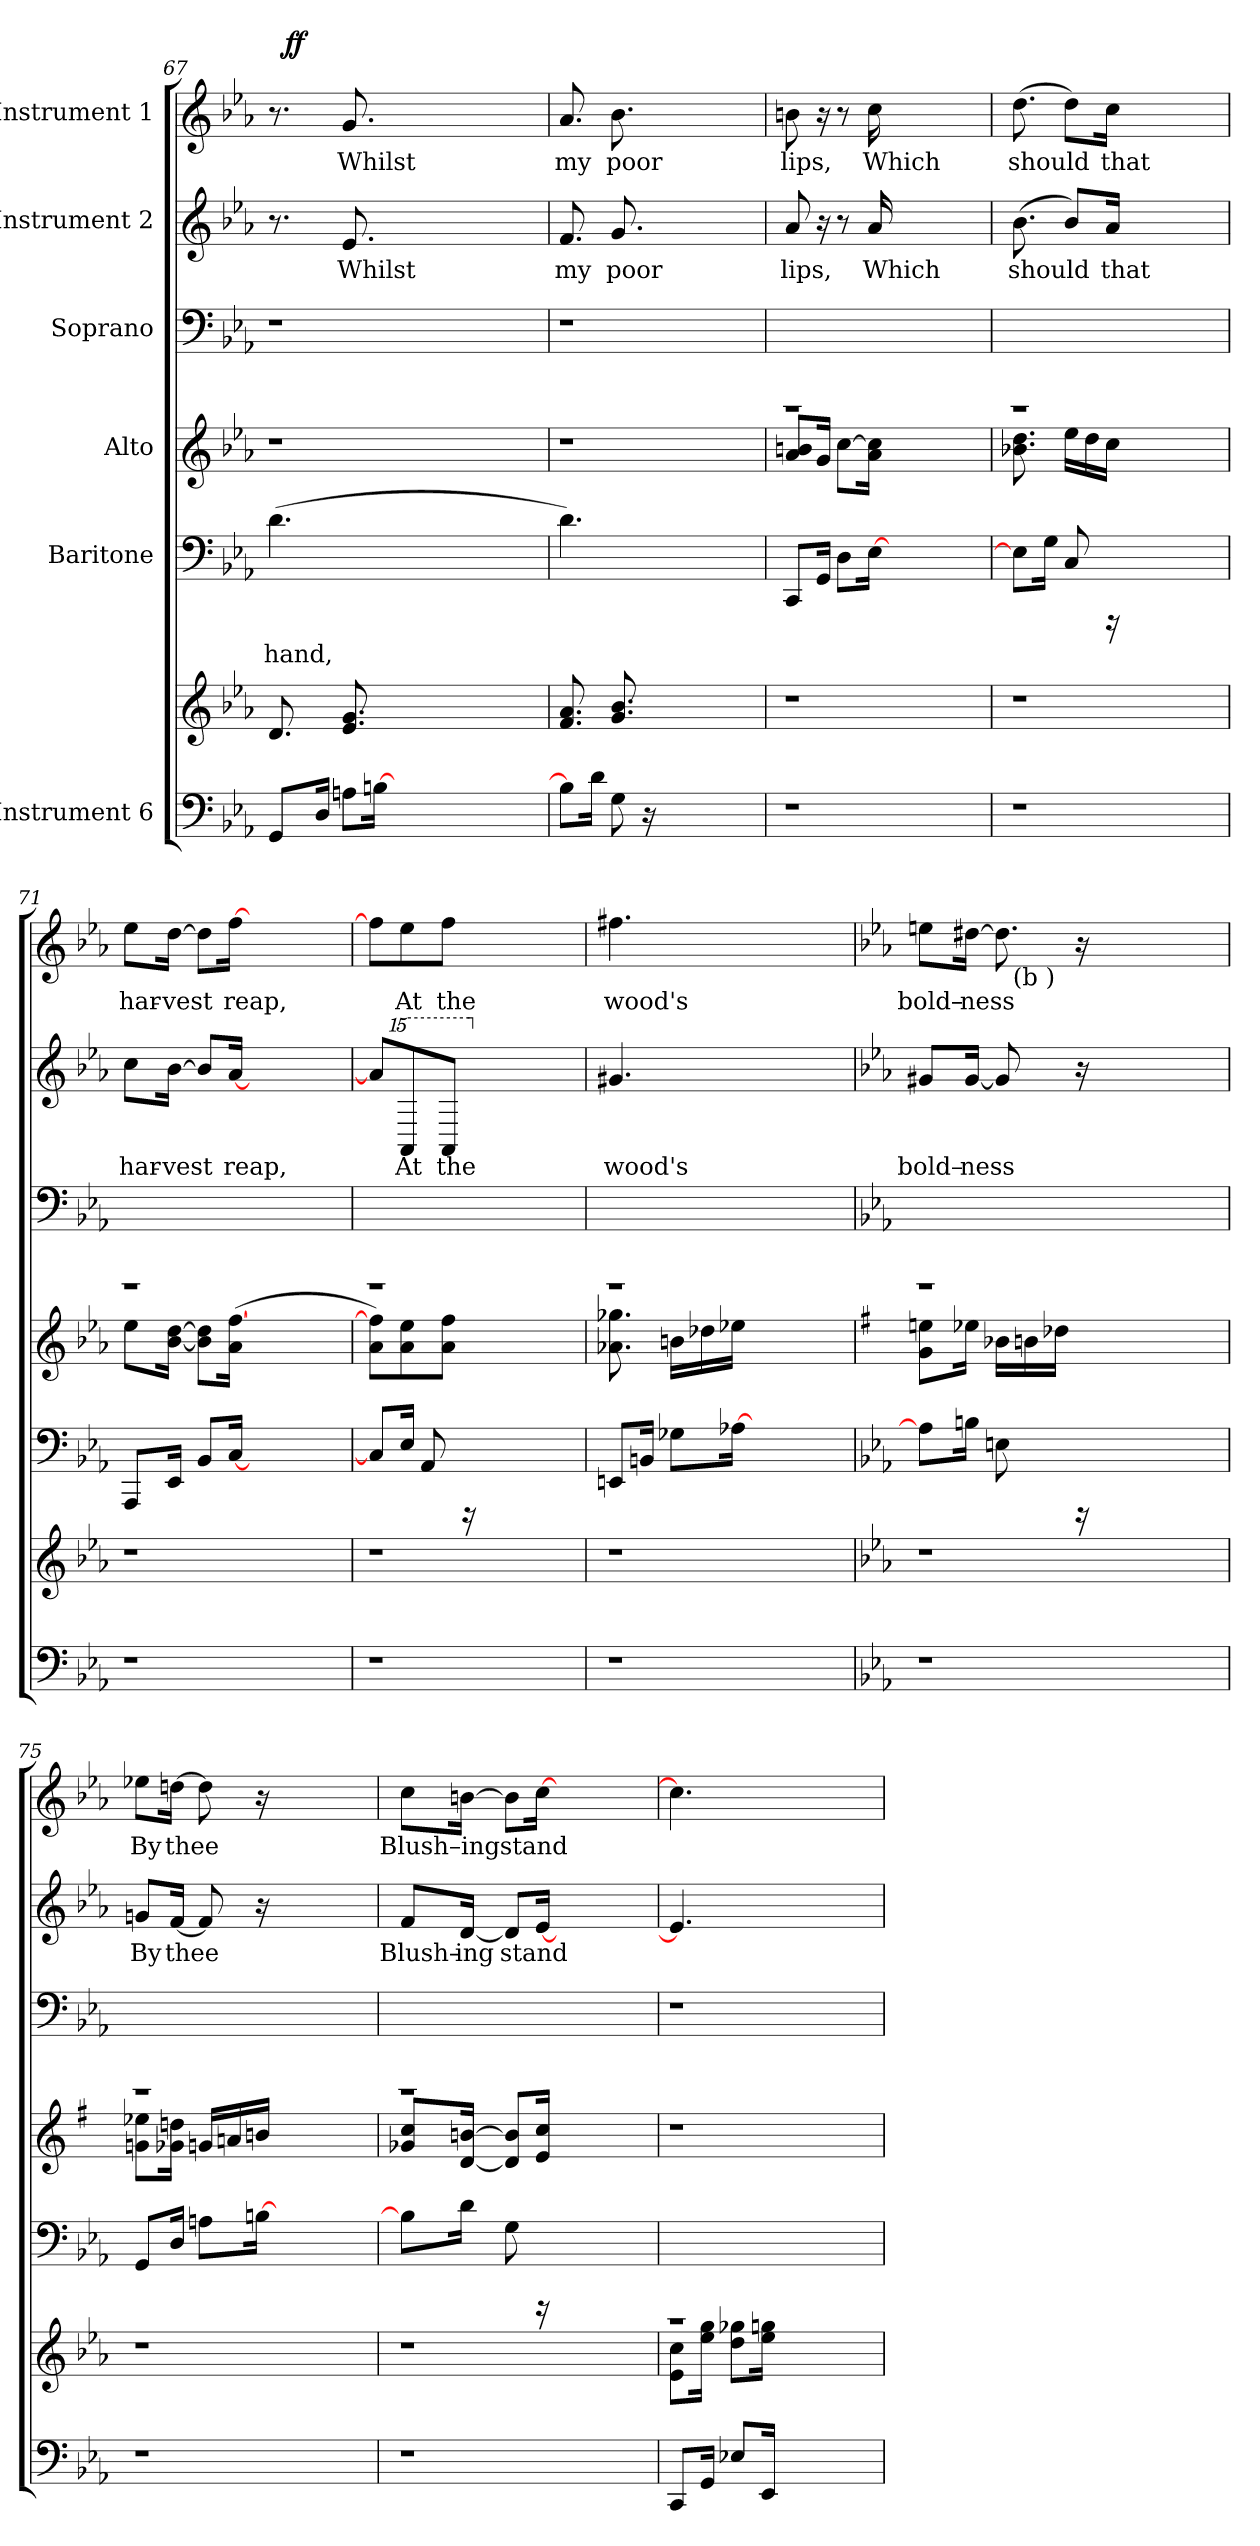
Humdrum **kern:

**kern	**kern	**kern	**text	**kern	**kern	**kern	**text	**kern	**text	**dynam
*part6	*part6	*part5	*part5	*part4	*part3	*part2	*part2	*part1	*part1	*part1
*staff7	*staff6	*staff5	*staff5	*staff4	*staff3	*staff2	*staff2	*staff1	*staff1	*staff1
*I"Instrument 6	*	*I"Baritone	*	*I"Alto	*I"Soprano	*I"Instrument 2	*	*I"Instrument 1	*	*
*clefF4	*clefG2	*clefF4	*	*clefG2	*clefF4	*clefG2	*	*clefG2	*	*
*ITrd2c3	*ITrd2c3	*ITrd2c3	*	*ITrd2c3	*	*	*	*	*	*
*k[]	*k[]	*k[]	*	*k[]	*k[b-e-a-]	*k[b-e-a-]	*	*k[b-e-a-]	*	*
*C:	*C:	*C:	*	*C:	*E-:	*E-:	*	*E-:	*	*
=67	=67	=67	=67	=67	=67	=67	=67	=67	=67	=67
!	!	!	!LO:LY:b	!	!	!	!	!	!	!
*	*	*	*	*	*	*	*	*^	*	*
*	*	*	*	*	*	*	*	*	*^	*	*
8EE/L	8.B/	(<4.B\	hand,	1r	1r	8.r	.	8.r	32.ryy	16ryy	.	.
!	!	!	!	!	!	!	!	!	!	!	!	!LO:DY:b
.	.	.	.	.	.	.	.	.	2ryy	.	.	f
!	!	!	!	!	!	!	!	!	!	!	!	!LO:DY:a
.	.	.	.	.	.	.	.	.	.	2...ryy	.	f
16BB/J	.	.	.	.	.	.	.	.	.	.	.	.
!	!	!	!	!	!	!	!LO:LY:b:cj	!	!	!	!LO:LY:b:cj	!
8F#X\L	8.c/ 8.e/	.	.	.	.	8.e-/	Whilst	8.g/	.	.	Whilst	.
[<16G#X\J	.	.	.	.	.	.	.	.	.	.	.	.
2ryy	2ryy	2ryy	.	.	.	2ryy	.	2ryy	.	.	.	.
.	.	.	.	.	.	.	.	.	4ryy	.	.	.
.	.	.	.	.	.	.	.	.	8ryy	.	.	.
8ryy	8ryy	8ryy	.	.	.	8ryy	.	8ryy	.	.	.	.
.	.	.	.	.	.	.	.	.	16ryy	.	.	.
.	.	.	.	.	.	.	.	.	64ryy	.	.	.
=68	=68	=68	=68	=68	=68	=68	=68	=68	=68	=68	=68	=68
!	!	!	!	!	!	!	!LO:LY:b:cj	!	!	!	!LO:LY:b:cj	!
*	*	*	*	*	*	*	*	*v	*v	*v	*	*
8G#\L]	8.d/ 8.f/	4.B\)	.	1r	1r	8.f/	my	8.a-/	my	.
16B\J	.	.	.	.	.	.	.	.	.	.
!	!	!	!	!	!	!	!LO:LY:b:cj	!	!LO:LY:b:cj	!
8E\	8.e/ 8.g/	.	.	.	.	8.g/	poor	8.b-\	poor	.
16rC	.	.	.	.	.	.	.	.	.	.
2ryy	2ryy	2ryy	.	.	.	2ryy	.	2ryy	.	.
8ryy	8ryy	8ryy	.	.	.	8ryy	.	8ryy	.	.
!!LO:LB:g=z
=69	=69	=69	=69	=69	=69	=69	=69	=69	=69	=69
!	!	!	!	!	!LO:N:vis=1	!	!LO:LY:b:cj	!	!LO:LY:b:cj	!
1r	1r	8AAA/L	.	8f/ 8g#X/L	1rEEE	8a-/	lips,	8bn\	lips,	.
.	.	16EE/J	.	16e/J	.	16ra	.	16ra	.	.
.	.	8BB\L	.	[>8a\L	.	8r	.	8r	.	.
!	!	!	!	!	!	!	!LO:LY:b:cj	!	!LO:LY:b:cj	!
.	.	[<16C\J	.	16a\] 16f\J	.	16a-/	Which	16cc\	Which	.
.	.	2ryy	.	2ryy	.	2ryy	.	2ryy	.	.
.	.	8ryy	.	8ryy	.	8ryy	.	8ryy	.	.
=70	=70	=70	=70	=70	=70	=70	=70	=70	=70	=70
!	!	!	!	!	!LO:N:vis=1	!	!LO:LY:b	!	!LO:LY:b	!
1r	1r	8C\L]	.	8.b\ 8.gn\	1rEEE	(>8.b-\	should	(>8.dd\	should	.
.	.	16E\J	.	.	.	.	.	.	.	.
.	.	8AA/	.	16cc\L	.	8b-/L)	.	8dd\L)	.	.
.	.	.	.	16b\	.	.	.	.	.	.
!	!	!	!	!	!	!	!LO:LY:b:cj	!	!LO:LY:b:cj	!
.	.	16rEEE	.	16a\J	.	16a-/J	that	16cc\J	that	.
.	.	2ryy	.	2ryy	.	2ryy	.	2ryy	.	.
.	.	8ryy	.	8ryy	.	8ryy	.	8ryy	.	.
=71	=71	=71	=71	=71	=71	=71	=71	=71	=71	=71
!	!	!	!	!	!LO:N:vis=1	!	!LO:LY:b:cj	!	!LO:LY:b:cj	!
1r	1r	8FFF/L	.	8cc\L	1rEEE	8cc\L	har-	8ee-\L	har-	.
!	!	!	!	!	!	!	!LO:LY:b	!	!LO:LY:b	!
.	.	16CC/J	.	[>16b\ [<16g\J	.	[>16b-\J	-vest	[>16dd\J	-vest	.
.	.	8GG/L	.	8b\] 8g\]L	.	8b-/L]	.	8dd\L]	.	.
!	!	!	!	!	!	!	!LO:LY:b:cj	!	!LO:LY:b:cj	!
.	.	[>16AA/J	.	(>[<16dd\ 16f\J	.	[>16a-/J	reap,	[<16ff\J	reap,	.
.	.	2ryy	.	2ryy	.	2ryy	.	2ryy	.	.
.	.	8ryy	.	8ryy	.	8ryy	.	8ryy	.	.
=72	=72	=72	=72	=72	=72	=72	=72	=72	=72	=72
!	!	!	!	!	!LO:N:vis=1	!	!	!	!	!
1r	1r	8AA/L]	.	8dd\] 8f\L)	1rEEE	8a-/L]	.	8ff\L]	.	.
*	*	*	*	*	*	*15ma	*	*	*	*
!	!	!	!	!	!	!	!LO:LY:b:cj	!	!LO:LY:b:cj	!
.	.	16C/J	.	8cc\ 8f\	.	8a-/	At	8ee-\	At	.
.	.	8FF/	.	.	.	.	.	.	.	.
!	!	!	!	!	!	!	!LO:LY:b:cj	!	!LO:LY:b:cj	!
.	.	.	.	8dd\ 8f\J	.	8a-/J	the	8ff\J	the	.
.	.	16rEEE	.	.	.	.	.	.	.	.
*	*	*	*	*	*	*X15ma	*	*	*	*
.	.	2ryy	.	2ryy	.	2ryy	.	2ryy	.	.
.	.	8ryy	.	8ryy	.	8ryy	.	8ryy	.	.
=73	=73	=73	=73	=73	=73	=73	=73	=73	=73	=73
!	!	!	!	!	!LO:N:vis=1	!	!LO:LY:b:cj	!	!LO:LY:b:cj	!
1r	1r	8CC#X/L	.	8.ee-X\ 8.fn\	1rEEE	4.g#X/	wood's	4.ff#X\	wood's	.
.	.	16GG#X/J	.	.	.	.	.	.	.	.
.	.	8E-X\L	.	16g#X\L	.	.	.	.	.	.
.	.	.	.	16b-X\	.	.	.	.	.	.
.	.	[<16Fn\J	.	16ccn\J	.	.	.	.	.	.
.	.	2ryy	.	2ryy	.	2ryy	.	2ryy	.	.
.	.	8ryy	.	8ryy	.	8ryy	.	8ryy	.	.
=74	=74	=74	=74	=74	=74	=74	=74	=74	=74	=74
*	*	*	*	*k[f#c#g#d#]	*	*	*	*	*	*
*	*	*	*	*E:	*	*	*	*	*	*
!	!	!	!	!	!LO:N:vis=1	!	!LO:LY:b:cj	!	!LO:LY:b:cj	!
*	*	*	*	*	*	*	*	*^	*	*
1r	1r	8F\L]	.	8cc#X\ 8e\L	1rEEE	8g#X/L	bold–	8een\L	8...ryy	bold–	.
!	!	!	!	!	!	!	!LO:LY:b	!	!	!LO:LY:b	!
.	.	16G#X\J	.	16ccn\J	.	[<16g#/J	ness	[>16dd#X\J	.	ness	.
.	.	8C#X\	.	16gn\L	.	8g#/]	.	8.dd#\]	.	.	.
!	!	!	!	!	!	!	!	!	!LO:TX:b:t=(b )	!	!
.	.	.	.	.	.	.	.	.	2ryy	.	.
.	.	.	.	16g#X\	.	.	.	.	.	.	.
.	.	16ryy	.	16b-X\J	.	16ryy	.	.	.	.	.
.	.	16rEEE	.	2ryy	.	16ra	.	16ra	.	.	.
.	.	2ryy	.	.	.	2ryy	.	2ryy	.	.	.
.	.	.	.	.	.	.	.	.	4ryy	.	.
.	.	.	.	8ryy	.	.	.	.	.	.	.
.	.	16ryy	.	.	.	16ryy	.	16ryy	.	.	.
.	.	.	.	.	.	.	.	.	64ryy	.	.
=75	=75	=75	=75	=75	=75	=75	=75	=75	=75	=75	=75
!	!	!	!	!	!LO:N:vis=1	!	!LO:LY:b:cj	!	!	!LO:LY:b:cj	!
*	*	*	*	*	*	*	*	*v	*v	*	*
1r	1r	8EE/L	.	8ccn\ 8en\L	1rEEE	8gn/L	By	8ee-X\L	By	.
!	!	!	!	!	!	!	!LO:LY:b	!	!LO:LY:b	!
.	.	16BB/J	.	16bn\ 16e-\J	.	[<16f/J	thee	[>16ddn\J	thee	.
.	.	8F#X\L	.	16e/L	.	8f/]	.	8dd\]	.	.
.	.	.	.	16f#X/	.	.	.	.	.	.
.	.	[<16G#X\J	.	16g#X/J	.	16ra	.	16ra	.	.
.	.	2ryy	.	2ryy	.	2ryy	.	2ryy	.	.
.	.	8ryy	.	8ryy	.	8ryy	.	8ryy	.	.
=76	=76	=76	=76	=76	=76	=76	=76	=76	=76	=76
!	!	!	!	!	!LO:N:vis=1	!	!LO:LY:b:cj	!	!LO:LY:b:cj	!
1r	1r	8G#\L]	.	8a/ 8e-/L	1rEEE	8f/L	Blush–	8cc\L	Blush–ing	.
!	!	!	!	!	!	!	!LO:LY:b:cj	!	!	!
.	.	16B\J	.	[<16g#X/ [<16B/J	.	[<16d/J	ing	[>16bn\J	.	.
!	!	!	!	!	!	!	!LO:LY:b	!	!LO:LY:b	!
.	.	8E\	.	8g#/] 8B/]L	.	8d/L]	stand	8b\L]	stand	.
.	.	16rEEE	.	16a/ 16c#/J	.	[>16e-/J	.	[<16cc\J	.	.
.	.	2ryy	.	2ryy	.	2ryy	.	2ryy	.	.
.	.	8ryy	.	8ryy	.	8ryy	.	8ryy	.	.
!!LO:PB:g=z
=77	=77	=77	=77	=77	=77	=77	=77	=77	=77	=77
!	!	!LO:N:vis=1	!	!	!	!	!	!	!	!
8AAA/L	8a\ 8c\L	1rEEE	.	1r	1r	4.e-/]	.	4.cc\]	.	.
16EE/J	16cc\ 16ee\J	.	.	.	.	.	.	.	.	.
8Cn/L	8ee-X\ 8b\L	.	.	.	.	.	.	.	.	.
16CC/J	16ee\ 16cc\J	.	.	.	.	.	.	.	.	.
2ryy	2ryy	.	.	.	.	2ryy	.	2ryy	.	.
8ryy	8ryy	.	.	.	.	8ryy	.	8ryy	.	.
=	=	=	=	=	=	=	=	=	=	=
*-	*-	*-	*-	*-	*-	*-	*-	*-	*-	*-
